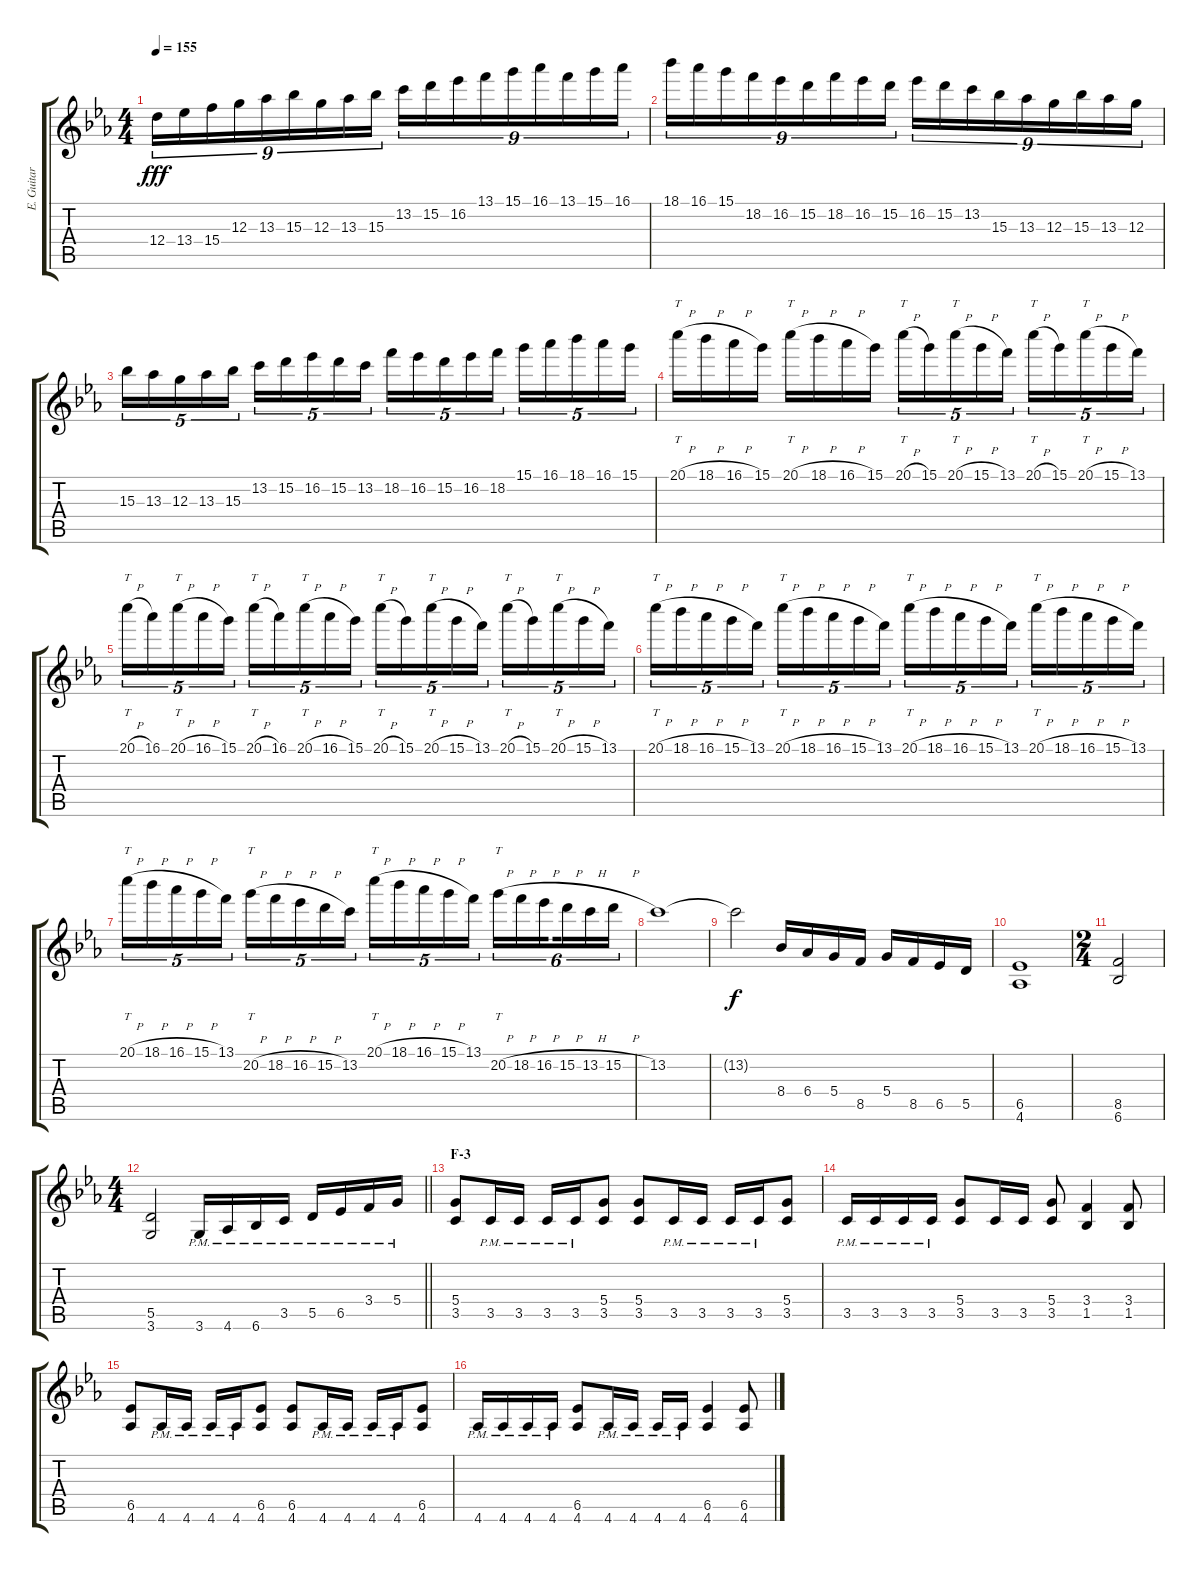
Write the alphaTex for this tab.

\track ("E. Guitar I" "E. Guitar ") {instrument overdrivenguitar}
\staff {score tabs}
\tuning (E4 B3 G3 D3 A2 E2) {hide}
\ts (4 4)
\tempo 155
\clef g2
\ks eb
12.4.16{tu (9 8) dy fff} 13.4.16{tu (9 8)} 15.4.16{tu (9 8)} 12.3.16{tu (9 8)} 13.3.16{tu (9 8)} 15.3.16{tu (9 8)} 12.3.16{tu (9 8)} 13.3.16{tu (9 8)} 15.3.16{tu (9 8)} 13.2.16{tu (9 8)} 15.2.16{tu (9 8)} 16.2.16{tu (9 8)} 13.1.16{tu (9 8)} 15.1.16{tu (9 8)} 16.1.16{tu (9 8)} 13.1.16{tu (9 8)} 15.1.16{tu (9 8)} 16.1.16{tu (9 8)} |
18.1.16{tu (9 8)} 16.1.16{tu (9 8)} 15.1.16{tu (9 8)} 18.2.16{tu (9 8)} 16.2.16{tu (9 8)} 15.2.16{tu (9 8)} 18.2.16{tu (9 8)} 16.2.16{tu (9 8)} 15.2.16{tu (9 8)} 16.2.16{tu (9 8)} 15.2.16{tu (9 8)} 13.2.16{tu (9 8)} 15.3.16{tu (9 8)} 13.3.16{tu (9 8)} 12.3.16{tu (9 8)} 15.3.16{tu (9 8)} 13.3.16{tu (9 8)} 12.3.16{tu (9 8)} |
15.3.16{tu (5 4)} 13.3.16{tu (5 4)} 12.3.16{tu (5 4)} 13.3.16{tu (5 4)} 15.3.16{tu (5 4)} 13.2.16{tu (5 4)} 15.2.16{tu (5 4)} 16.2.16{tu (5 4)} 15.2.16{tu (5 4)} 13.2.16{tu (5 4)} 18.2.16{tu (5 4)} 16.2.16{tu (5 4)} 15.2.16{tu (5 4)} 16.2.16{tu (5 4)} 18.2.16{tu (5 4)} 15.1.16{tu (5 4)} 16.1.16{tu (5 4)} 18.1.16{tu (5 4)} 16.1.16{tu (5 4)} 15.1.16{tu (5 4)} |
20.1{h}.16{tt} 18.1{h}.16 16.1{h}.16 15.1.16 20.1{h}.16{tt} 18.1{h}.16 16.1{h}.16 15.1.16 20.1{h}.16{tt tu (5 4)} 15.1.16{tu (5 4)} 20.1{h}.16{tt tu (5 4)} 15.1{h}.16{tu (5 4)} 13.1.16{tu (5 4)} 20.1{h}.16{tt tu (5 4)} 15.1.16{tu (5 4)} 20.1{h}.16{tt tu (5 4)} 15.1{h}.16{tu (5 4)} 13.1.16{tu (5 4)} |
20.1{h}.16{tt tu (5 4)} 16.1.16{tu (5 4)} 20.1{h}.16{tt tu (5 4)} 16.1{h}.16{tu (5 4)} 15.1.16{tu (5 4)} 20.1{h}.16{tt tu (5 4)} 16.1.16{tu (5 4)} 20.1{h}.16{tt tu (5 4)} 16.1{h}.16{tu (5 4)} 15.1.16{tu (5 4)} 20.1{h}.16{tt tu (5 4)} 15.1.16{tu (5 4)} 20.1{h}.16{tt tu (5 4)} 15.1{h}.16{tu (5 4)} 13.1.16{tu (5 4)} 20.1{h}.16{tt tu (5 4)} 15.1.16{tu (5 4)} 20.1{h}.16{tt tu (5 4)} 15.1{h}.16{tu (5 4)} 13.1.16{tu (5 4)} |
20.1{h}.16{tt tu (5 4)} 18.1{h}.16{tu (5 4)} 16.1{h}.16{tu (5 4)} 15.1{h}.16{tu (5 4)} 13.1.16{tu (5 4)} 20.1{h}.16{tt tu (5 4)} 18.1{h}.16{tu (5 4)} 16.1{h}.16{tu (5 4)} 15.1{h}.16{tu (5 4)} 13.1.16{tu (5 4)} 20.1{h}.16{tt tu (5 4)} 18.1{h}.16{tu (5 4)} 16.1{h}.16{tu (5 4)} 15.1{h}.16{tu (5 4)} 13.1.16{tu (5 4)} 20.1{h}.16{tt tu (5 4)} 18.1{h}.16{tu (5 4)} 16.1{h}.16{tu (5 4)} 15.1{h}.16{tu (5 4)} 13.1.16{tu (5 4)} |
20.1{h}.16{tt tu (5 4)} 18.1{h}.16{tu (5 4)} 16.1{h}.16{tu (5 4)} 15.1{h}.16{tu (5 4)} 13.1.16{tu (5 4)} 20.2{h}.16{tt tu (5 4)} 18.2{h}.16{tu (5 4)} 16.2{h}.16{tu (5 4)} 15.2{h}.16{tu (5 4)} 13.2.16{tu (5 4)} 20.1{h}.16{tt tu (5 4)} 18.1{h}.16{tu (5 4)} 16.1{h}.16{tu (5 4)} 15.1{h}.16{tu (5 4)} 13.1.16{tu (5 4)} 20.2{h}.16{tt tu (6 4)} 18.2{h}.16{tu (6 4)} 16.2{h}.16{tu (6 4) beam splitsecondary} 15.2{h}.16{tu (6 4)} 13.2{h}.16{tu (6 4)} 15.2{h}.16{tu (6 4)} |
13.2.1 |
13.2{t}.2{dy f} 8.4.16 6.4.16 5.4.16 8.5.16 5.4.16 8.5.16 6.5.16 5.5.16 |
(6.5 4.6).1 |
\ts (2 4)
(8.5 6.6).2 |
\ts (4 4)
\barLineRight lightlight
(5.5 3.6).2 3.6{pm}.16 4.6{pm}.16 6.6{pm}.16 3.5{pm}.16 5.5{pm}.16 6.5{pm}.16 3.4{pm}.16 5.4{pm}.16 |
\section ("" "F-3")
(5.4 3.5).8 3.5{pm}.16 3.5{pm}.16 3.5{pm}.16 3.5{pm}.16 (5.4 3.5).8 (5.4 3.5).8 3.5{pm}.16 3.5{pm}.16 3.5{pm}.16 3.5{pm}.16 (5.4 3.5).8 |
3.5{pm}.16 3.5{pm}.16 3.5{pm}.16 3.5{pm}.16 (5.4 3.5).8 3.5.16 3.5.16 (5.4 3.5).8 (3.4 1.5).4 (3.4 1.5).8 |
(6.5 4.6).8 4.6{pm}.16 4.6{pm}.16 4.6{pm}.16 4.6{pm}.16 (6.5 4.6).8 (6.5 4.6).8 4.6{pm}.16 4.6{pm}.16 4.6{pm}.16 4.6{pm}.16 (6.5 4.6).8 |
4.6{pm}.16 4.6{pm}.16 4.6{pm}.16 4.6{pm}.16 (6.5 4.6).8 4.6{pm}.16 4.6{pm}.16 4.6{pm}.16 4.6{pm}.16 (6.5 4.6).4 (6.5 4.6).8
